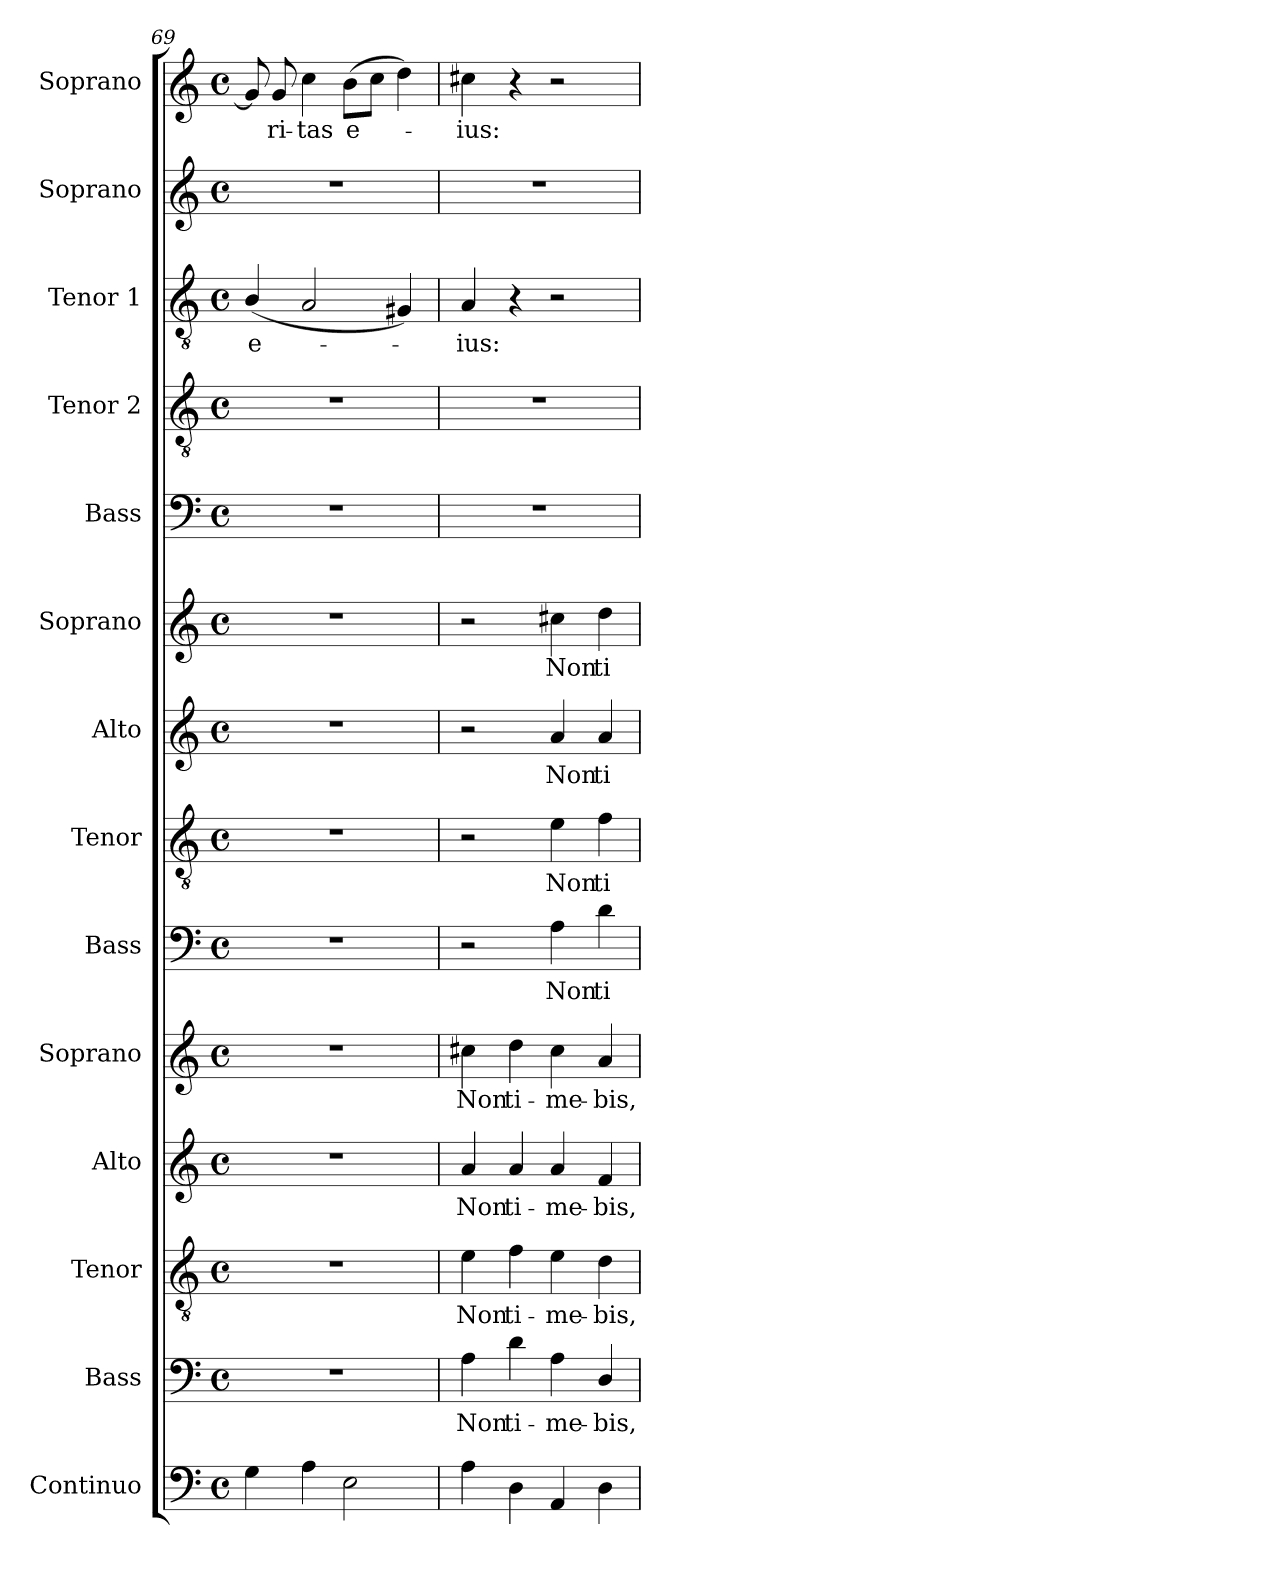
**kern	**kern	**text	**kern	**text	**kern	**text	**kern	**text	**kern	**text	**kern	**text	**kern	**text	**kern	**text	**kern	**kern	**kern	**text	**kern	**kern	**text
*part14	*part13	*part13	*part12	*part12	*part11	*part11	*part10	*part10	*part9	*part9	*part8	*part8	*part7	*part7	*part6	*part6	*part5	*part4	*part3	*part3	*part2	*part1	*part1
*staff14	*staff13	*staff13	*staff12	*staff12	*staff11	*staff11	*staff10	*staff10	*staff9	*staff9	*staff8	*staff8	*staff7	*staff7	*staff6	*staff6	*staff5	*staff4	*staff3	*staff3	*staff2	*staff1	*staff1
*I"Continuo	*I"Bass	*	*I"Tenor	*	*I"Alto	*	*I"Soprano	*	*I"Bass	*	*I"Tenor	*	*I"Alto	*	*I"Soprano	*	*I"Bass	*I"Tenor 2	*I"Tenor 1	*	*I"Soprano	*I"Soprano	*
*I'Cont.	*I'B.	*	*I'T.	*	*I'A.	*	*I'S.	*	*I'B.	*	*I'T.	*	*I'A.	*	*I'S.	*	*I'B.	*I'T2.	*I'T1.	*	*I'S.	*I'S.	*
!!LO:PB:g=z
*clefF4	*clefF4	*	*clefGv2	*	*clefG2	*	*clefG2	*	*clefF4	*	*clefGv2	*	*clefG2	*	*clefG2	*	*clefF4	*clefGv2	*clefGv2	*	*clefG2	*clefG2	*
*	*	*	*ITrd7c12	*	*	*	*	*	*	*	*ITrd7c12	*	*	*	*	*	*	*ITrd7c12	*ITrd7c12	*	*	*	*
*k[]	*k[]	*	*k[]	*	*k[]	*	*k[]	*	*k[]	*	*k[]	*	*k[]	*	*k[]	*	*k[]	*k[]	*k[]	*	*k[]	*k[]	*
*C:	*C:	*	*C:	*	*C:	*	*C:	*	*C:	*	*C:	*	*C:	*	*C:	*	*C:	*C:	*C:	*	*C:	*C:	*
*M4/4	*M4/4	*	*M4/4	*	*M4/4	*	*M4/4	*	*M4/4	*	*M4/4	*	*M4/4	*	*M4/4	*	*M4/4	*M4/4	*M4/4	*	*M4/4	*M4/4	*
*met(c)	*met(c)	*	*met(c)	*	*met(c)	*	*met(c)	*	*met(c)	*	*met(c)	*	*met(c)	*	*met(c)	*	*met(c)	*met(c)	*met(c)	*	*met(c)	*met(c)	*
=69	=69	=69	=69	=69	=69	=69	=69	=69	=69	=69	=69	=69	=69	=69	=69	=69	=69	=69	=69	=69	=69	=69	=69
!	!	!	!	!	!	!	!	!	!	!	!	!	!	!	!	!	!	!	!	!LO:LY:b:color=#000000	!	!	!
4Gi\	1r	.	1r	.	1r	.	1r	.	1r	.	1r	.	1r	.	1r	.	1r	1r	(4BBi/	e-	1r	8gi/]	.
!	!	!	!	!	!	!	!	!	!	!	!	!	!	!	!	!	!	!	!	!	!	!	!LO:LY:b:color=#000000
.	.	.	.	.	.	.	.	.	.	.	.	.	.	.	.	.	.	.	.	.	.	8gi/	-ri-
!	!	!	!	!	!	!	!	!	!	!	!	!	!	!	!	!	!	!	!	!	!	!	!LO:LY:b:color=#000000
4Ai\	.	.	.	.	.	.	.	.	.	.	.	.	.	.	.	.	.	.	2AAi/	.	.	4cci\	-tas
!	!	!	!	!	!	!	!	!	!	!	!	!	!	!	!	!	!	!	!	!	!	!	!LO:LY:b:color=#000000
2Ei\	.	.	.	.	.	.	.	.	.	.	.	.	.	.	.	.	.	.	.	.	.	(8bi\L	e-
.	.	.	.	.	.	.	.	.	.	.	.	.	.	.	.	.	.	.	.	.	.	8cci\J	.
.	.	.	.	.	.	.	.	.	.	.	.	.	.	.	.	.	.	.	4GG#Xi/)	.	.	4ddi\)	.
=70	=70	=70	=70	=70	=70	=70	=70	=70	=70	=70	=70	=70	=70	=70	=70	=70	=70	=70	=70	=70	=70	=70	=70
!	!	!LO:LY:b:color=#000000	!	!	!	!	!	!	!	!	!	!	!	!	!	!	!	!	!	!	!	!	!
!	!	!	!	!LO:LY:b:color=#000000	!	!	!	!	!	!	!	!	!	!	!	!	!	!	!	!	!	!	!
!	!	!	!	!	!	!LO:LY:b:color=#000000	!	!	!	!	!	!	!	!	!	!	!	!	!	!	!	!	!
!	!	!	!	!	!	!	!	!LO:LY:b:color=#000000	!	!	!	!	!	!	!	!	!	!	!	!	!	!	!
!	!	!	!	!	!	!	!	!	!	!	!	!	!	!	!	!	!	!	!	!LO:LY:b:color=#000000	!	!	!
!	!	!	!	!	!	!	!	!	!	!	!	!	!	!	!	!	!	!	!	!	!	!	!LO:LY:b:color=#000000
4Ai\	4Ai\	Non	4Ei\	Non	4ai/	Non	4cc#Xi\	Non	2r	.	2r	.	2r	.	2r	.	1r	1r	4AAi/	-ius:	1r	4cc#Xi\	-ius:
!	!	!LO:LY:b:color=#000000	!	!	!	!	!	!	!	!	!	!	!	!	!	!	!	!	!	!	!	!	!
!	!	!	!	!LO:LY:b:color=#000000	!	!	!	!	!	!	!	!	!	!	!	!	!	!	!	!	!	!	!
!	!	!	!	!	!	!LO:LY:b:color=#000000	!	!	!	!	!	!	!	!	!	!	!	!	!	!	!	!	!
!	!	!	!	!	!	!	!	!LO:LY:b:color=#000000	!	!	!	!	!	!	!	!	!	!	!	!	!	!	!
4Di\	4di\	ti-	4Fi\	ti-	4ai/	ti-	4ddi\	ti-	.	.	.	.	.	.	.	.	.	.	4r	.	.	4r	.
!	!	!LO:LY:b:color=#000000	!	!	!	!	!	!	!	!	!	!	!	!	!	!	!	!	!	!	!	!	!
!	!	!	!	!LO:LY:b:color=#000000	!	!	!	!	!	!	!	!	!	!	!	!	!	!	!	!	!	!	!
!	!	!	!	!	!	!LO:LY:b:color=#000000	!	!	!	!	!	!	!	!	!	!	!	!	!	!	!	!	!
!	!	!	!	!	!	!	!	!LO:LY:b:color=#000000	!	!	!	!	!	!	!	!	!	!	!	!	!	!	!
!	!	!	!	!	!	!	!	!	!	!LO:LY:b:color=#000000	!	!	!	!	!	!	!	!	!	!	!	!	!
!	!	!	!	!	!	!	!	!	!	!	!	!LO:LY:b:color=#000000	!	!	!	!	!	!	!	!	!	!	!
!	!	!	!	!	!	!	!	!	!	!	!	!	!	!LO:LY:b:color=#000000	!	!	!	!	!	!	!	!	!
!	!	!	!	!	!	!	!	!	!	!	!	!	!	!	!	!LO:LY:b:color=#000000	!	!	!	!	!	!	!
4AAi/	4Ai\	-me-	4Ei\	-me-	4ai/	-me-	4cc#i\	-me-	4Ai\	Non	4Ei\	Non	4ai/	Non	4cc#Xi\	Non	.	.	2r	.	.	2r	.
!	!	!LO:LY:b:color=#000000	!	!	!	!	!	!	!	!	!	!	!	!	!	!	!	!	!	!	!	!	!
!	!	!	!	!LO:LY:b:color=#000000	!	!	!	!	!	!	!	!	!	!	!	!	!	!	!	!	!	!	!
!	!	!	!	!	!	!LO:LY:b:color=#000000	!	!	!	!	!	!	!	!	!	!	!	!	!	!	!	!	!
!	!	!	!	!	!	!	!	!LO:LY:b:color=#000000	!	!	!	!	!	!	!	!	!	!	!	!	!	!	!
!	!	!	!	!	!	!	!	!	!	!LO:LY:b:color=#000000	!	!	!	!	!	!	!	!	!	!	!	!	!
!	!	!	!	!	!	!	!	!	!	!	!	!LO:LY:b:color=#000000	!	!	!	!	!	!	!	!	!	!	!
!	!	!	!	!	!	!	!	!	!	!	!	!	!	!LO:LY:b:color=#000000	!	!	!	!	!	!	!	!	!
!	!	!	!	!	!	!	!	!	!	!	!	!	!	!	!	!LO:LY:b:color=#000000	!	!	!	!	!	!	!
4Di\	4Di/	-bis,	4Di\	-bis,	4fi/	-bis,	4ai/	-bis,	4di\	ti-	4Fi\	ti-	4ai/	ti-	4ddi\	ti-	.	.	.	.	.	.	.
=	=	=	=	=	=	=	=	=	=	=	=	=	=	=	=	=	=	=	=	=	=	=	=
*-	*-	*-	*-	*-	*-	*-	*-	*-	*-	*-	*-	*-	*-	*-	*-	*-	*-	*-	*-	*-	*-	*-	*-
